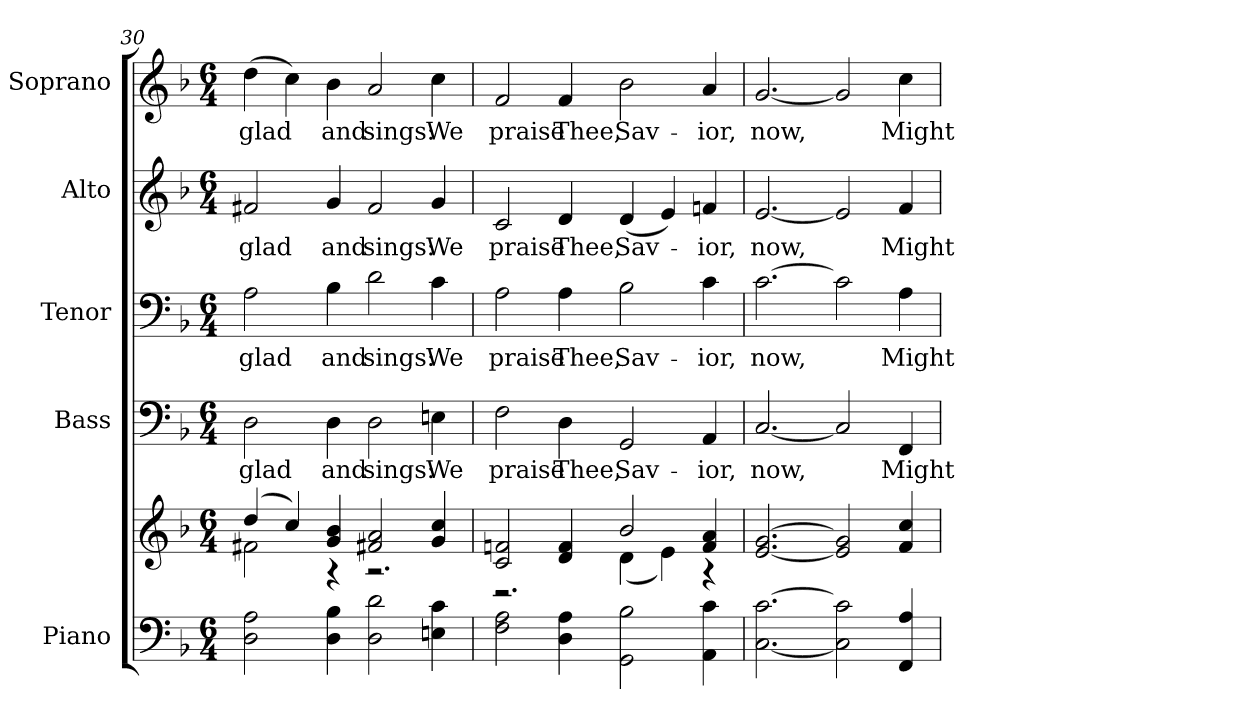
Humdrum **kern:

**kern	**kern	**kern	**text	**kern	**text	**kern	**text	**kern	**text
*part5	*part5	*part4	*part4	*part3	*part3	*part2	*part2	*part1	*part1
*staff6	*staff5	*staff4	*staff4	*staff3	*staff3	*staff2	*staff2	*staff1	*staff1
*I"Piano	*	*I"Bass	*	*I"Tenor	*	*I"Alto	*	*I"Soprano	*
*I'Pno.	*	*I'B.	*	*I'T.	*	*I'A.	*	*I'S.	*
*clefF4	*clefG2	*clefF4	*	*clefF4	*	*clefG2	*	*clefG2	*
*k[b-]	*k[b-]	*k[b-]	*	*k[b-]	*	*k[b-]	*	*k[b-]	*
*F:	*F:	*F:	*	*F:	*	*F:	*	*F:	*
*M6/4	*M6/4	*M6/4	*	*M6/4	*	*M6/4	*	*M6/4	*
=30	=30	=30	=30	=30	=30	=30	=30	=30	=30
*	*^	*	*	*	*	*	*	*	*
!	!	!	!	!LO:LY:b:color=#000000	!	!	!	!	!	!
!	!	!	!	!	!	!LO:LY:b:color=#000000	!	!	!	!
!	!	!	!	!	!	!	!	!LO:LY:b:color=#000000	!	!
!	!	!	!	!	!	!	!	!	!	!LO:LY:b:color=#000000
2Di\ 2Ai	(4ddi/	2f#Xi\	2Di\	glad	2Ai\	glad	2f#Xi/	glad	(4ddi\	glad
.	4cci/)	.	.	.	.	.	.	.	4cci\)	.
!	!	!	!	!LO:LY:b:color=#000000	!	!	!	!	!	!
!	!	!	!	!	!	!LO:LY:b:color=#000000	!	!	!	!
!	!	!	!	!	!	!	!	!LO:LY:b:color=#000000	!	!
!	!	!	!	!	!	!	!	!	!	!LO:LY:b:color=#000000
4Di\ 4B-i	4gi/ 4b-i	4r	4Di\	and	4B-i\	and	4gi/	and	4b-i\	and
!	!	!	!	!LO:LY:b:color=#000000	!	!	!	!	!	!
!	!	!	!	!	!	!LO:LY:b:color=#000000	!	!	!	!
!	!	!	!	!	!	!	!	!LO:LY:b:color=#000000	!	!
!	!	!	!	!	!	!	!	!	!	!LO:LY:b:color=#000000
2Di\ 2di	2f#Xi/ 2ai	2.r	2Di\	sings:	2di\	sings:	2f#i/	sings:	2ai/	sings:
!	!	!	!	!LO:LY:b:color=#000000	!	!	!	!	!	!
!	!	!	!	!	!	!LO:LY:b:color=#000000	!	!	!	!
!	!	!	!	!	!	!	!	!LO:LY:b:color=#000000	!	!
!	!	!	!	!	!	!	!	!	!	!LO:LY:b:color=#000000
4Eni\ 4ci	4gi/ 4cci	.	4Eni\	We	4ci\	We	4gi/	We	4cci\	We
!!LO:PB:g=z
=31	=31	=31	=31	=31	=31	=31	=31	=31	=31	=31
!	!	!	!	!LO:LY:b:color=#000000	!	!	!	!	!	!
!	!	!	!	!	!	!LO:LY:b:color=#000000	!	!	!	!
!	!	!	!	!	!	!	!	!LO:LY:b:color=#000000	!	!
!	!	!	!	!	!	!	!	!	!	!LO:LY:b:color=#000000
2Fi\ 2Ai	2ci/ 2fni	2.r	2Fi\	praise	2Ai\	praise	2ci/	praise	2fi/	praise
!	!	!	!	!LO:LY:b:color=#000000	!	!	!	!	!	!
!	!	!	!	!	!	!LO:LY:b:color=#000000	!	!	!	!
!	!	!	!	!	!	!	!	!LO:LY:b:color=#000000	!	!
!	!	!	!	!	!	!	!	!	!	!LO:LY:b:color=#000000
4Di\ 4Ai	4di/ 4fi	.	4Di\	Thee,	4Ai\	Thee,	4di/	Thee,	4fi/	Thee,
!	!	!	!	!LO:LY:b:color=#000000	!	!	!	!	!	!
!	!	!	!	!	!	!LO:LY:b:color=#000000	!	!	!	!
!	!	!	!	!	!	!	!	!LO:LY:b:color=#000000	!	!
!	!	!	!	!	!	!	!	!	!	!LO:LY:b:color=#000000
2GGi\ 2B-i	2b-i/	(4di\	2GGi/	Sav-	2B-i\	Sav-	(4di/	Sav-	2b-i\	Sav-
.	.	4ei\)	.	.	.	.	4ei/)	.	.	.
!	!	!	!	!LO:LY:b:color=#000000	!	!	!	!	!	!
!	!	!	!	!	!	!LO:LY:b:color=#000000	!	!	!	!
!	!	!	!	!	!	!	!	!LO:LY:b:color=#000000	!	!
!	!	!	!	!	!	!	!	!	!	!LO:LY:b:color=#000000
4AAi\ 4ci	4fi/ 4ai	4r	4AAi/	-ior,	4ci\	-ior,	4fni/	-ior,	4ai/	-ior,
*	*v	*v	*	*	*	*	*	*	*	*
=32	=32	=32	=32	=32	=32	=32	=32	=32	=32
*	*^	*	*	*	*	*	*	*	*
!	!	!	!	!LO:LY:b:color=#000000	!	!	!	!	!	!
*	*v	*v	*	*	*	*	*	*	*	*
*	*^	*	*	*	*	*	*	*	*
!	!	!	!	!	!	!LO:LY:b:color=#000000	!	!	!	!
*	*v	*v	*	*	*	*	*	*	*	*
*	*^	*	*	*	*	*	*	*	*
!	!	!	!	!	!	!	!	!LO:LY:b:color=#000000	!	!
*	*v	*v	*	*	*	*	*	*	*	*
*	*^	*	*	*	*	*	*	*	*
!	!	!	!	!	!	!	!	!	!	!LO:LY:b:color=#000000
*	*v	*v	*	*	*	*	*	*	*	*
[<2.Ci\ [>2.ci	[<2.ei/ [>2.gi	[<2.Ci/	now,	[>2.ci\	now,	[<2.ei/	now,	[<2.gi/	now,
2Ci\] 2ci]	2ei/] 2gi]	2Ci/]	.	2ci\]	.	2ei/]	.	2gi/]	.
!	!	!	!LO:LY:b:color=#000000	!	!	!	!	!	!
!	!	!	!	!	!LO:LY:b:color=#000000	!	!	!	!
!	!	!	!	!	!	!	!LO:LY:b:color=#000000	!	!
!	!	!	!	!	!	!	!	!	!LO:LY:b:color=#000000
4FFi/ 4Ai	4fi/ 4cci	4FFi/	Might-	4Ai\	Might-	4fi/	Might-	4cci\	Might-
=	=	=	=	=	=	=	=	=	=
*-	*-	*-	*-	*-	*-	*-	*-	*-	*-
